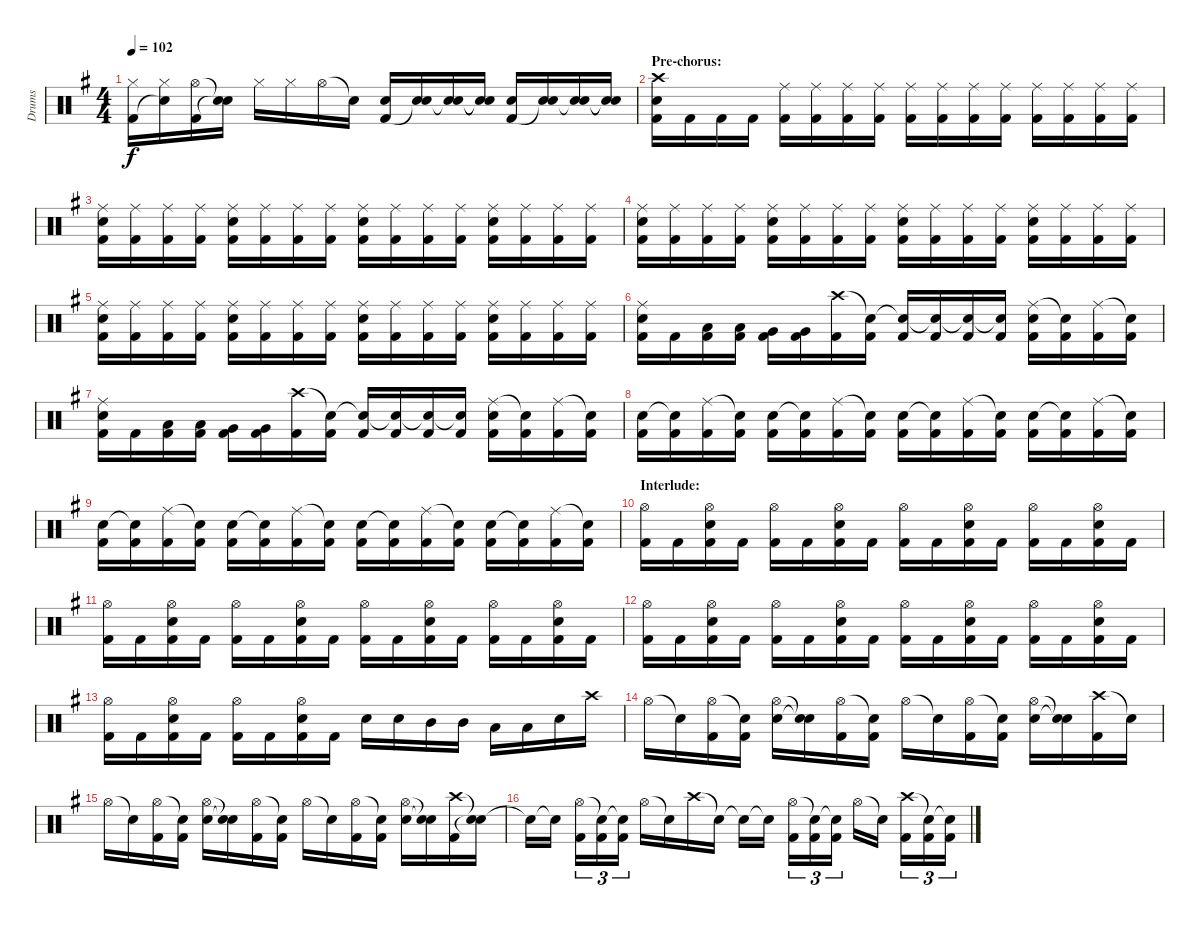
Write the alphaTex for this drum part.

\track ("Drums" "Drums") {instrument percussion}
\staff {score}
\articulation defaults
\ts (4 4)
\tempo 102
\clef neutral
\ks g
("Hi-Hat (closed)" "Kick (hit) 2").16{dy f} ("Hi-Hat (closed)" "Snare (hit)"{t}).16 ("Hi-Hat (open)" "Kick (hit) 2").16 ("Snare (hit)"{t} "Snare (hit)"{t}).16 "Hi-Hat (closed)".16 "Hi-Hat (closed)".16 "Hi-Hat (open)".16 "Snare (hit)"{t}.16 ("Snare (hit) 2" "Kick (hit) 2").16 ("Snare (hit) 2" "Snare (hit)"{t}).16 ("Snare (hit) 2" "Snare (hit)"{t}).16 ("Snare (hit)"{t} "Snare (hit)"{t}).16 ("Snare (hit) 2" "Kick (hit) 2").16 ("Snare (hit) 2" "Snare (hit)"{t}).16 ("Snare (hit) 2" "Snare (hit)"{t}).16 ("Snare (hit)"{t} "Snare (hit)"{t}).16 |
\section ("" "Pre-chorus:")
\ks eminor
("Crash high (hit)" "Snare (hit) 2" "Kick (hit) 2").16 "Kick (hit) 2".16 "Kick (hit) 2".16 "Kick (hit) 2".16 ("Ride (middle)" "Kick (hit) 2").16 ("Ride (middle)" "Kick (hit) 2").16 ("Ride (middle)" "Kick (hit) 2").16 ("Ride (middle)" "Kick (hit) 2").16 ("Ride (middle)" "Kick (hit) 2").16 ("Ride (middle)" "Kick (hit) 2").16 ("Ride (middle)" "Kick (hit) 2").16 ("Ride (middle)" "Kick (hit) 2").16 ("Ride (middle)" "Kick (hit) 2").16 ("Ride (middle)" "Kick (hit) 2").16 ("Ride (middle)" "Kick (hit) 2").16 ("Ride (middle)" "Kick (hit) 2").16 |
("Ride (middle)" "Snare (hit) 2" "Kick (hit) 2").16 ("Ride (middle)" "Kick (hit) 2").16 ("Ride (middle)" "Kick (hit) 2").16 ("Ride (middle)" "Kick (hit) 2").16 ("Ride (middle)" "Snare (hit) 2" "Kick (hit) 2").16 ("Ride (middle)" "Kick (hit) 2").16 ("Ride (middle)" "Kick (hit) 2").16 ("Ride (middle)" "Kick (hit) 2").16 ("Ride (middle)" "Snare (hit) 2" "Kick (hit) 2").16 ("Ride (middle)" "Kick (hit) 2").16 ("Ride (middle)" "Kick (hit) 2").16 ("Ride (middle)" "Kick (hit) 2").16 ("Ride (middle)" "Snare (hit) 2" "Kick (hit) 2").16 ("Ride (middle)" "Kick (hit) 2").16 ("Ride (middle)" "Kick (hit) 2").16 ("Ride (middle)" "Kick (hit) 2").16 |
("Ride (middle)" "Snare (hit) 2" "Kick (hit) 2").16 ("Ride (middle)" "Kick (hit) 2").16 ("Ride (middle)" "Kick (hit) 2").16 ("Ride (middle)" "Kick (hit) 2").16 ("Ride (middle)" "Snare (hit) 2" "Kick (hit) 2").16 ("Ride (middle)" "Kick (hit) 2").16 ("Ride (middle)" "Kick (hit) 2").16 ("Ride (middle)" "Kick (hit) 2").16 ("Ride (middle)" "Snare (hit) 2" "Kick (hit) 2").16 ("Ride (middle)" "Kick (hit) 2").16 ("Ride (middle)" "Kick (hit) 2").16 ("Ride (middle)" "Kick (hit) 2").16 ("Ride (middle)" "Snare (hit) 2" "Kick (hit) 2").16 ("Ride (middle)" "Kick (hit) 2").16 ("Ride (middle)" "Kick (hit) 2").16 ("Ride (middle)" "Kick (hit) 2").16 |
("Ride (middle)" "Snare (hit) 2" "Kick (hit) 2").16 ("Ride (middle)" "Kick (hit) 2").16 ("Ride (middle)" "Kick (hit) 2").16 ("Ride (middle)" "Kick (hit) 2").16 ("Ride (middle)" "Snare (hit) 2" "Kick (hit) 2").16 ("Ride (middle)" "Kick (hit) 2").16 ("Ride (middle)" "Kick (hit) 2").16 ("Ride (middle)" "Kick (hit) 2").16 ("Ride (middle)" "Snare (hit) 2" "Kick (hit) 2").16 ("Ride (middle)" "Kick (hit) 2").16 ("Ride (middle)" "Kick (hit) 2").16 ("Ride (middle)" "Kick (hit) 2").16 ("Ride (middle)" "Snare (hit) 2" "Kick (hit) 2").16 ("Ride (middle)" "Kick (hit) 2").16 ("Ride (middle)" "Kick (hit) 2").16 ("Ride (middle)" "Kick (hit) 2").16 |
("Ride (middle)" "Snare (hit) 2" "Kick (hit) 2").16 "Kick (hit) 2".16 ("Low Tom (hit)" "Kick (hit) 2").16 ("Low Tom (hit)" "Kick (hit) 2").16 ("Very Low Tom (hit)" "Kick (hit) 2").16 ("Very Low Tom (hit)" "Kick (hit) 2").16 ("Crash high (hit)" "Kick (hit) 2").16 ("Snare (hit)"{t} "Kick (hit) 2").16 ("Snare (hit)"{t} "Kick (hit) 2").16 ("Snare (hit)"{t} "Kick (hit) 2").16 ("Snare (hit)"{t} "Kick (hit) 2").16 ("Snare (hit)"{t} "Kick (hit) 2").16 ("Ride (middle)" "Snare (hit) 2" "Kick (hit) 2").16 ("Snare (hit)"{t} "Kick (hit) 2").16 ("Ride (middle)" "Kick (hit) 2").16 ("Snare (hit)"{t} "Kick (hit) 2").16 |
("Ride (middle)" "Snare (hit) 2" "Kick (hit) 2").16 "Kick (hit) 2".16 ("Low Tom (hit)" "Kick (hit) 2").16 ("Low Tom (hit)" "Kick (hit) 2").16 ("Very Low Tom (hit)" "Kick (hit) 2").16 ("Very Low Tom (hit)" "Kick (hit) 2").16 ("Crash high (hit)" "Kick (hit) 2").16 ("Snare (hit)"{t} "Kick (hit) 2").16 ("Snare (hit)"{t} "Kick (hit) 2").16 ("Snare (hit)"{t} "Kick (hit) 2").16 ("Snare (hit)"{t} "Kick (hit) 2").16 ("Snare (hit)"{t} "Kick (hit) 2").16 ("Ride (middle)" "Snare (hit) 2" "Kick (hit) 2").16 ("Snare (hit)"{t} "Kick (hit) 2").16 ("Ride (middle)" "Kick (hit) 2").16 ("Snare (hit)"{t} "Kick (hit) 2").16 |
("Snare (hit) 2" "Kick (hit) 2").16 ("Snare (hit)"{t} "Kick (hit) 2").16 ("Ride (middle)" "Kick (hit) 2").16 ("Snare (hit)"{t} "Kick (hit) 2").16 ("Snare (hit) 2" "Kick (hit) 2").16 ("Snare (hit)"{t} "Kick (hit) 2").16 ("Ride (middle)" "Kick (hit) 2").16 ("Snare (hit)"{t} "Kick (hit) 2").16 ("Snare (hit) 2" "Kick (hit) 2").16 ("Snare (hit)"{t} "Kick (hit) 2").16 ("Ride (middle)" "Kick (hit) 2").16 ("Snare (hit)"{t} "Kick (hit) 2").16 ("Snare (hit) 2" "Kick (hit) 2").16 ("Snare (hit)"{t} "Kick (hit) 2").16 ("Ride (middle)" "Kick (hit) 2").16 ("Snare (hit)"{t} "Kick (hit) 2").16 |
("Snare (hit) 2" "Kick (hit) 2").16 ("Snare (hit)"{t} "Kick (hit) 2").16 ("Ride (middle)" "Kick (hit) 2").16 ("Snare (hit)"{t} "Kick (hit) 2").16 ("Snare (hit) 2" "Kick (hit) 2").16 ("Snare (hit)"{t} "Kick (hit) 2").16 ("Ride (middle)" "Kick (hit) 2").16 ("Snare (hit)"{t} "Kick (hit) 2").16 ("Snare (hit) 2" "Kick (hit) 2").16 ("Snare (hit)"{t} "Kick (hit) 2").16 ("Ride (middle)" "Kick (hit) 2").16 ("Snare (hit)"{t} "Kick (hit) 2").16 ("Snare (hit) 2" "Kick (hit) 2").16 ("Snare (hit)"{t} "Kick (hit) 2").16 ("Ride (middle)" "Kick (hit) 2").16 ("Snare (hit)"{t} "Kick (hit) 2").16 |
\section ("" "Interlude:")
("Hi-Hat (open)" "Kick (hit) 2").16 "Kick (hit) 2".16 ("Hi-Hat (open)" "Snare (hit) 2" "Kick (hit) 2").16 "Kick (hit) 2".16 ("Hi-Hat (open)" "Kick (hit) 2").16 "Kick (hit) 2".16 ("Hi-Hat (open)" "Snare (hit) 2" "Kick (hit) 2").16 "Kick (hit) 2".16 ("Hi-Hat (open)" "Kick (hit) 2").16 "Kick (hit) 2".16 ("Hi-Hat (open)" "Snare (hit) 2" "Kick (hit) 2").16 "Kick (hit) 2".16 ("Hi-Hat (open)" "Kick (hit) 2").16 "Kick (hit) 2".16 ("Hi-Hat (open)" "Snare (hit) 2" "Kick (hit) 2").16 "Kick (hit) 2".16 |
("Hi-Hat (open)" "Kick (hit) 2").16 "Kick (hit) 2".16 ("Hi-Hat (open)" "Snare (hit) 2" "Kick (hit) 2").16 "Kick (hit) 2".16 ("Hi-Hat (open)" "Kick (hit) 2").16 "Kick (hit) 2".16 ("Hi-Hat (open)" "Snare (hit) 2" "Kick (hit) 2").16 "Kick (hit) 2".16 ("Hi-Hat (open)" "Kick (hit) 2").16 "Kick (hit) 2".16 ("Hi-Hat (open)" "Snare (hit) 2" "Kick (hit) 2").16 "Kick (hit) 2".16 ("Hi-Hat (open)" "Kick (hit) 2").16 "Kick (hit) 2".16 ("Hi-Hat (open)" "Snare (hit) 2" "Kick (hit) 2").16 "Kick (hit) 2".16 |
("Hi-Hat (open)" "Kick (hit) 2").16 "Kick (hit) 2".16 ("Hi-Hat (open)" "Snare (hit) 2" "Kick (hit) 2").16 "Kick (hit) 2".16 ("Hi-Hat (open)" "Kick (hit) 2").16 "Kick (hit) 2".16 ("Hi-Hat (open)" "Snare (hit) 2" "Kick (hit) 2").16 "Kick (hit) 2".16 ("Hi-Hat (open)" "Kick (hit) 2").16 "Kick (hit) 2".16 ("Hi-Hat (open)" "Snare (hit) 2" "Kick (hit) 2").16 "Kick (hit) 2".16 ("Hi-Hat (open)" "Kick (hit) 2").16 "Kick (hit) 2".16 ("Hi-Hat (open)" "Snare (hit) 2" "Kick (hit) 2").16 "Kick (hit) 2".16 |
("Hi-Hat (open)" "Kick (hit) 2").16 "Kick (hit) 2".16 ("Hi-Hat (open)" "Snare (hit) 2" "Kick (hit) 2").16 "Kick (hit) 2".16 ("Hi-Hat (open)" "Kick (hit) 2").16 "Kick (hit) 2".16 ("Hi-Hat (open)" "Snare (hit) 2" "Kick (hit) 2").16 "Kick (hit) 2".16 "Snare (hit) 2".16 "Snare (hit) 2".16 "Mid Tom (hit)".16 "Mid Tom (hit)".16 "Low Tom (hit)".16 "Low Tom (hit)".16 "Snare (hit) 2".16 "Crash high (hit)".16 |
"Hi-Hat (open)".16 "Snare (hit)"{t}.16 ("Hi-Hat (open)" "Kick (hit) 2").16 ("Snare (hit)"{t} "Kick (hit) 2").16 ("Hi-Hat (open)" "Snare (hit) 2").16 ("Snare (hit)"{t} "Snare (hit)"{t}).16 ("Hi-Hat (open)" "Kick (hit) 2").16 ("Snare (hit)"{t} "Kick (hit) 2").16 "Hi-Hat (open)".16 "Snare (hit)"{t}.16 ("Hi-Hat (open)" "Kick (hit) 2").16 ("Snare (hit)"{t} "Kick (hit) 2").16 ("Hi-Hat (open)" "Snare (hit) 2").16 ("Snare (hit)"{t} "Snare (hit)"{t}).16 ("Crash high (hit)" "Kick (hit) 2").16 "Snare (hit)"{t}.16 |
"Hi-Hat (open)".16 "Snare (hit)"{t}.16 ("Hi-Hat (open)" "Kick (hit) 2").16 ("Snare (hit)"{t} "Kick (hit) 2").16 ("Hi-Hat (open)" "Snare (hit) 2").16 ("Snare (hit)"{t} "Snare (hit)"{t}).16 ("Hi-Hat (open)" "Kick (hit) 2").16 ("Snare (hit)"{t} "Kick (hit) 2").16 "Hi-Hat (open)".16 "Snare (hit)"{t}.16 ("Hi-Hat (open)" "Kick (hit) 2").16 ("Snare (hit)"{t} "Kick (hit) 2").16 ("Hi-Hat (open)" "Snare (hit) 2").16 ("Snare (hit)"{t} "Snare (hit)"{t}).16 ("Crash high (hit)" "Kick (hit) 2").16 ("Snare (hit)"{t} "Snare (hit)"{t}).16 |
"Snare (hit)"{t}.16 "Snare (hit)"{t}.16 ("Hi-Hat (open)" "Kick (hit) 2").16{tu (3 2)} ("Snare (hit)"{t} "Kick (hit) 2").16{tu (3 2)} ("Snare (hit)"{t} "Kick (hit) 2").16{tu (3 2)} "Hi-Hat (open)".16 "Snare (hit)"{t}.16 "Crash high (hit)".16 "Snare (hit)"{t}.16 "Snare (hit)"{t}.16 "Snare (hit)"{t}.16 ("Hi-Hat (open)" "Kick (hit) 2").16{tu (3 2)} ("Snare (hit)"{t} "Kick (hit) 2").16{tu (3 2)} ("Snare (hit)"{t} "Kick (hit) 2").16{tu (3 2)} "Hi-Hat (open)".16 "Snare (hit)"{t}.16 ("Crash high (hit)" "Kick (hit) 2").16{tu (3 2)} ("Snare (hit)"{t} "Kick (hit) 2").16{tu (3 2)} ("Snare (hit)"{t} "Kick (hit) 2").16{tu (3 2)}
